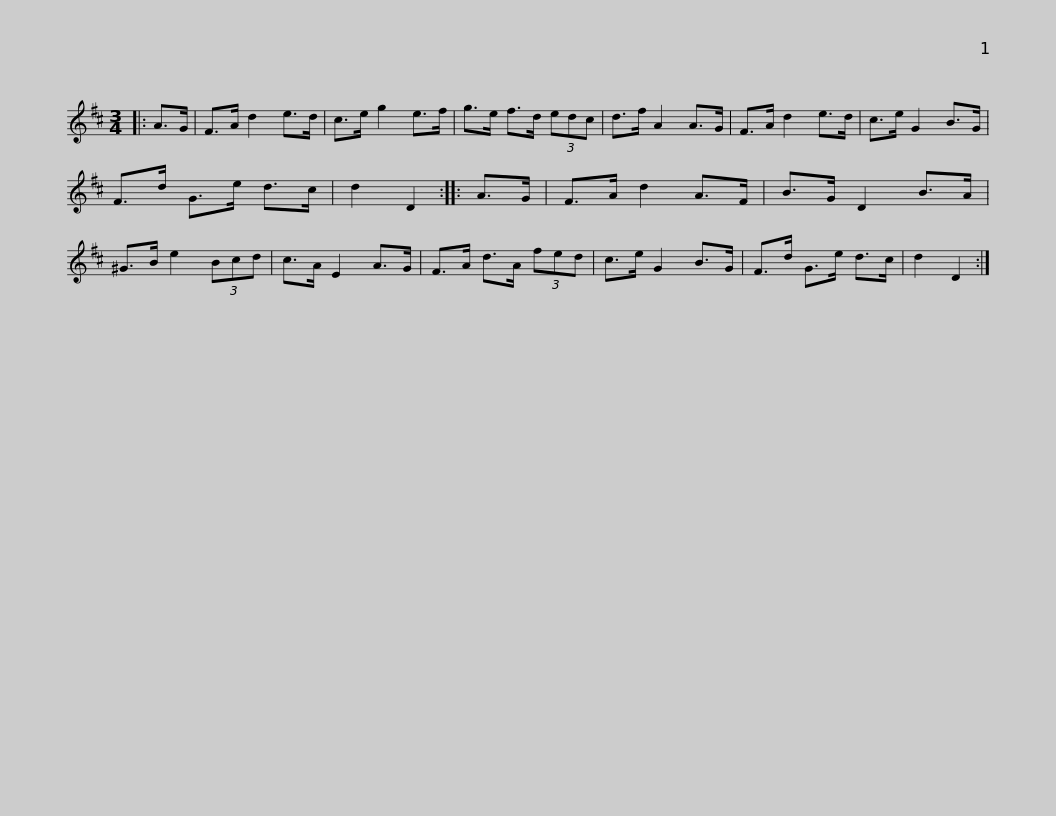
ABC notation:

X:1
L:1/8
M:3/4
I:linebreak $
K:D
V:1 treble
V:1
|: A>G | F>A d2 e>d | c>e g2 e>f | g>e f>d (3edc | d>f A2 A>G | %5
 F>A d2 e>d | c>e G2 B>G |$ F>d G>e d>c | d2 D2 :: A>G | %10
 F>A d2 A>F | B>G D2 B>A | ^G>B e2 (3Bcd | c>A E2 A>G | F>A d>A (3fed |$ %15
 c>e G2 B>G | F>d G>e d>c | d2 D2 :| %18
